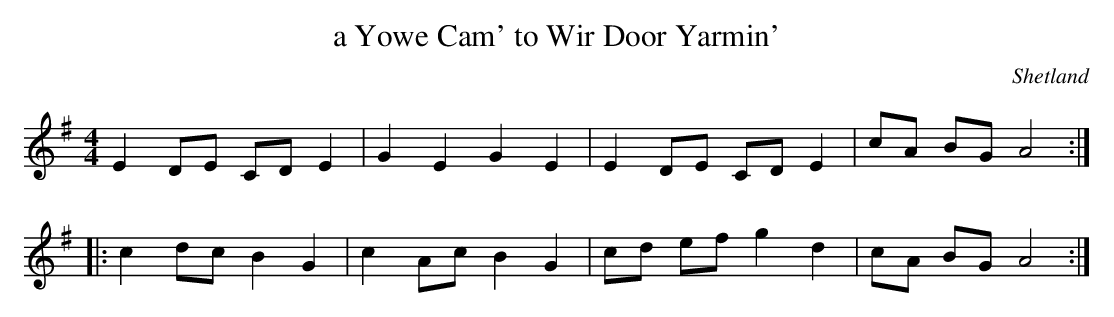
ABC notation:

X:1
T:a Yowe Cam' to Wir Door Yarmin'
M:4/4
O:Shetland
K:A dorian
E2 DE CD E2 | G2 E2 G2 E2 | \
E2 DE CD E2 | cA BG A4 :|
|:c2 dc B2 G2 | c2 Ac B2 G2 | \
cd ef g2 d2 | cA BG A4 :|
